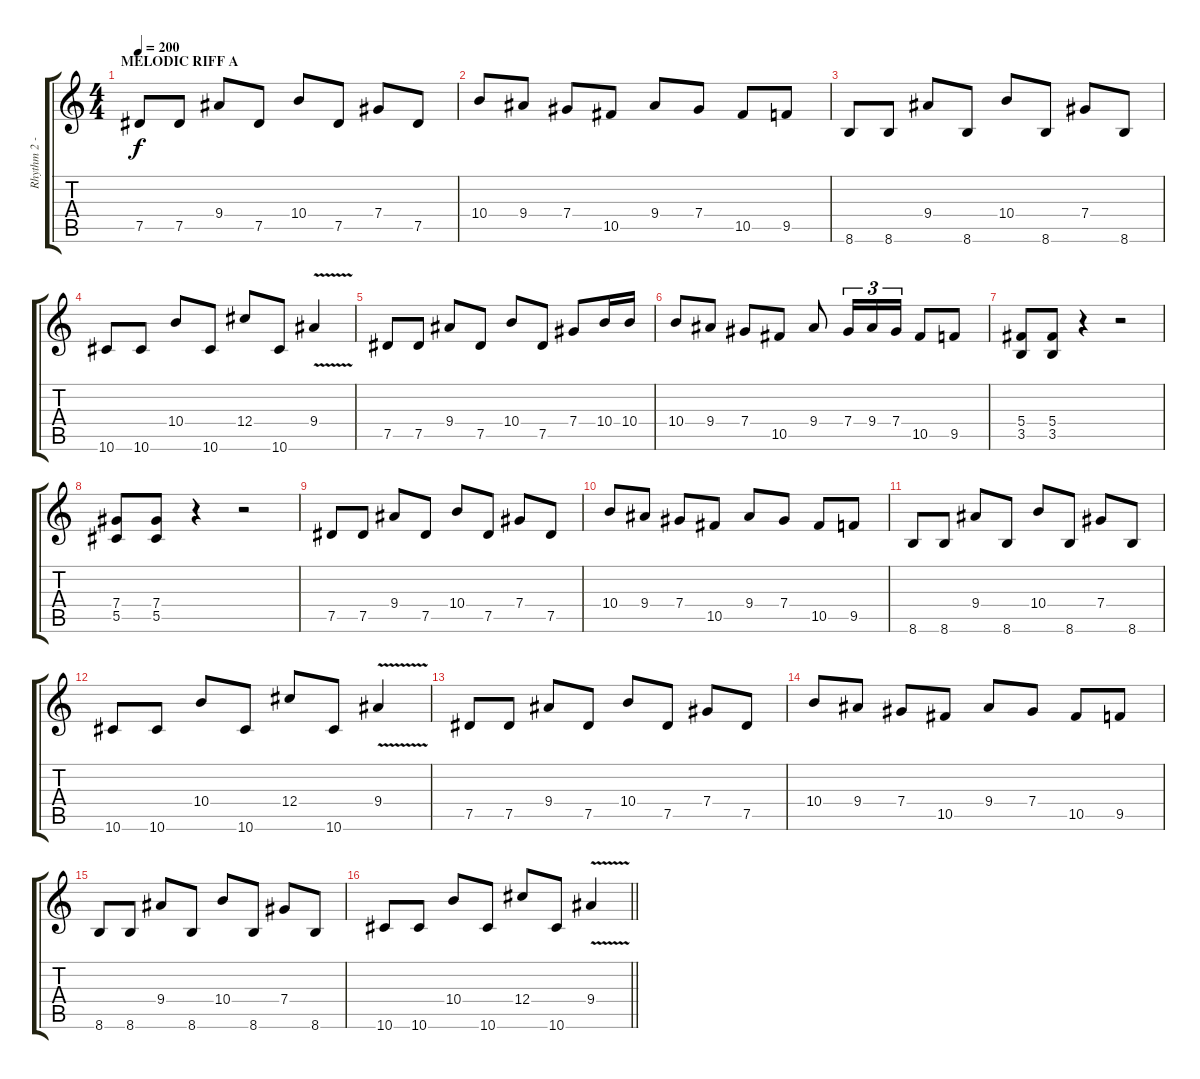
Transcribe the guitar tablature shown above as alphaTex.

\track ("Rhythm 2 - Ronny Dorian" "Rhythm 2 -") {instrument overdrivenguitar}
\staff {score tabs}
\tuning (Eb4 Bb3 Gb3 Db3 Ab2 Eb2) {hide}
\ts (4 4)
\section ("" "MELODIC RIFF A")
\tempo 200
\clef g2
\ks c
7.5.8{dy f} 7.5.8 9.4.8 7.5.8 10.4.8 7.5.8 7.4.8 7.5.8 |
10.4.8 9.4.8 7.4.8 10.5.8 9.4.8 7.4.8 10.5.8 9.5.8 |
8.6.8 8.6.8 9.4.8 8.6.8 10.4.8 8.6.8 7.4.8 8.6.8 |
10.6.8 10.6.8 10.4.8 10.6.8 12.4.8 10.6.8 9.4{v}.4 |
7.5.8 7.5.8 9.4.8 7.5.8 10.4.8 7.5.8 7.4.8 10.4.16 10.4.16 |
10.4.8 9.4.8 7.4.8 10.5.8 9.4.8 7.4.16{tu (3 2)} 9.4.16{tu (3 2)} 7.4.16{tu (3 2)} 10.5.8 9.5.8 |
(5.4 3.5).8 (5.4 3.5).8 r.4 r.2 |
(7.4 5.5).8 (7.4 5.5).8 r.4 r.2 |
7.5.8 7.5.8 9.4.8 7.5.8 10.4.8 7.5.8 7.4.8 7.5.8 |
10.4.8 9.4.8 7.4.8 10.5.8 9.4.8 7.4.8 10.5.8 9.5.8 |
8.6.8 8.6.8 9.4.8 8.6.8 10.4.8 8.6.8 7.4.8 8.6.8 |
10.6.8 10.6.8 10.4.8 10.6.8 12.4.8 10.6.8 9.4{v}.4 |
7.5.8 7.5.8 9.4.8 7.5.8 10.4.8 7.5.8 7.4.8 7.5.8 |
10.4.8 9.4.8 7.4.8 10.5.8 9.4.8 7.4.8 10.5.8 9.5.8 |
8.6.8 8.6.8 9.4.8 8.6.8 10.4.8 8.6.8 7.4.8 8.6.8 |
\barLineRight lightlight
10.6.8 10.6.8 10.4.8 10.6.8 12.4.8 10.6.8 9.4{v}.4
